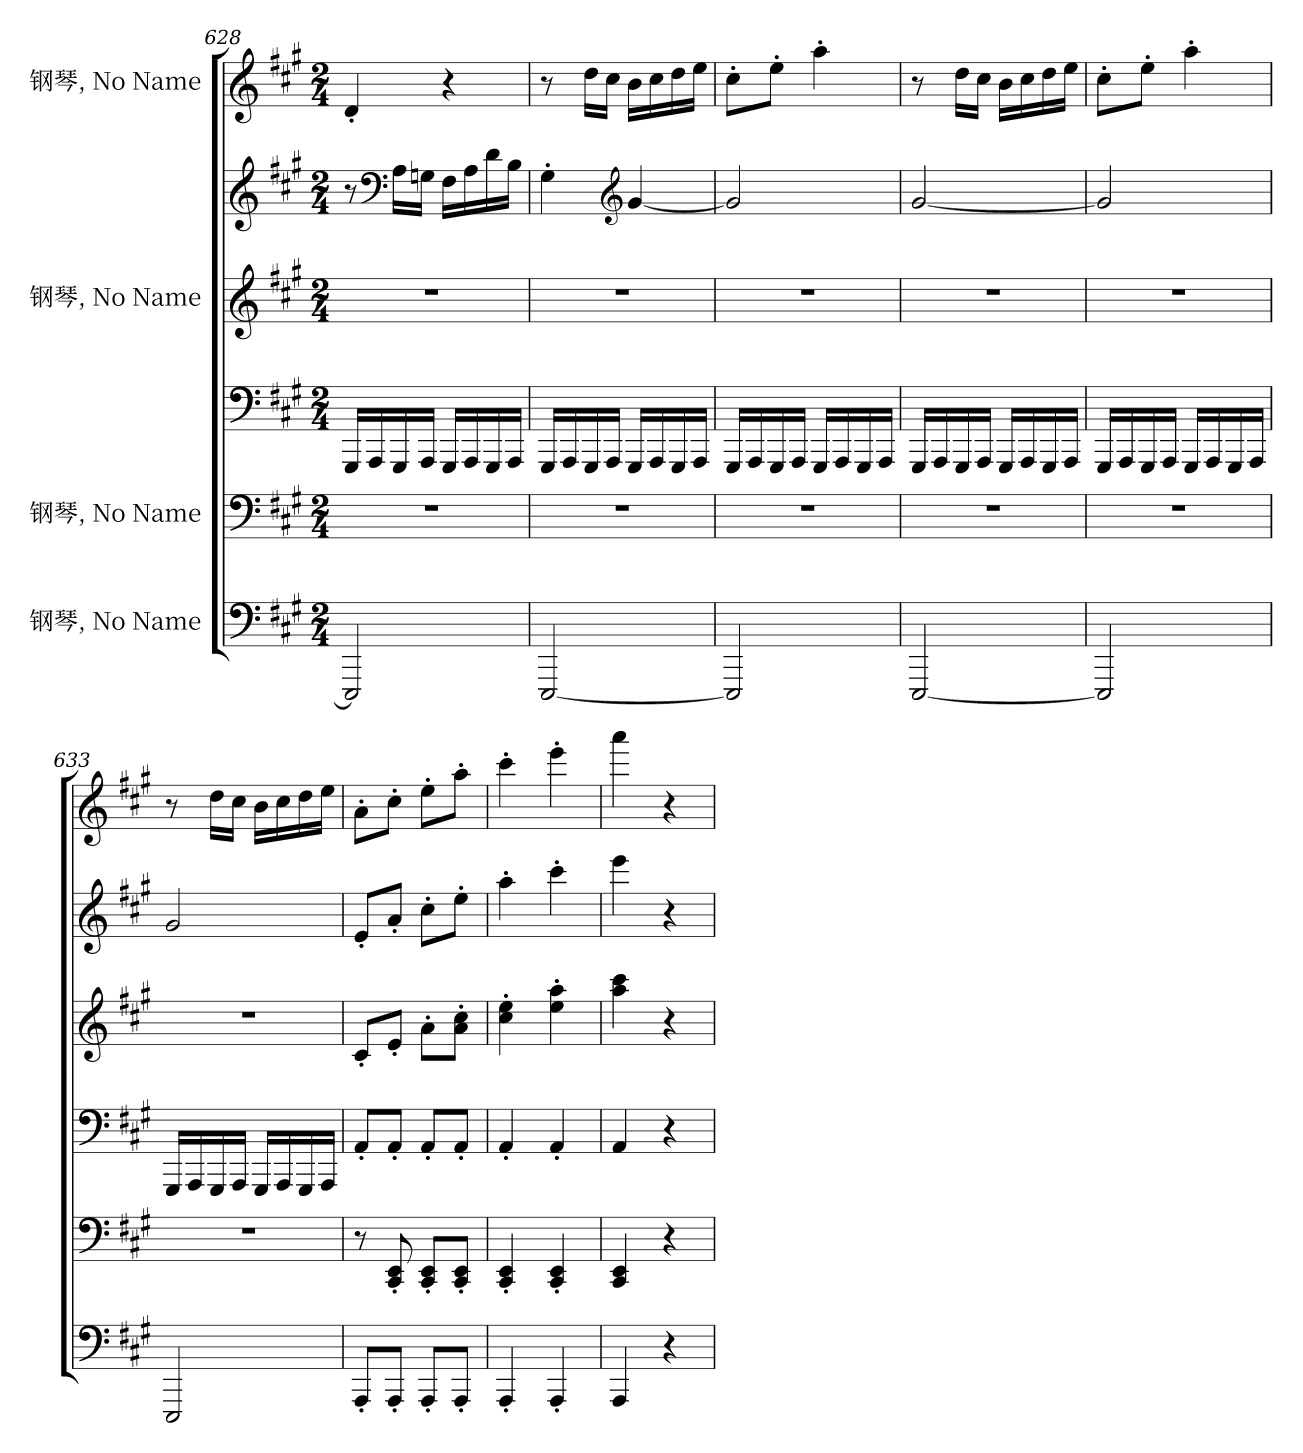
**kern	**kern	**kern	**kern	**kern	**kern
*part4	*part3	*part3	*part2	*part2	*part1
*staff6	*staff5	*staff4	*staff3	*staff2	*staff1
*I"钢琴, No Name	*I"钢琴, No Name	*	*I"钢琴, No Name	*	*I"钢琴, No Name
!!LO:PB:g=z
*clefF4	*clefF4	*clefF4	*clefG2	*clefG2	*clefG2
*k[f#c#g#]	*k[f#c#g#]	*k[f#c#g#]	*k[f#c#g#]	*k[f#c#g#]	*k[f#c#g#]
*M2/4	*M2/4	*M2/4	*M2/4	*M2/4	*M2/4
=628	=628	=628	=628	=628	=628
2EEE/]	2r	16GGG#/LL	2r	8r	4d'/
.	.	16AAA/	.	.	.
*	*	*	*	*clefF4	*
.	.	16GGG#/	.	16A\LL	.
.	.	16AAA/JJ	.	16Gn\JJ	.
.	.	16GGG#/LL	.	16F#\LL	4r
.	.	16AAA/	.	16A\	.
.	.	16GGG#/	.	16d\	.
.	.	16AAA/JJ	.	16B\JJ	.
=629	=629	=629	=629	=629	=629
[2EEE/	2r	16GGG#/LL	2r	4G#'\	8r
.	.	16AAA/	.	.	.
.	.	16GGG#/	.	.	16dd\LL
.	.	16AAA/JJ	.	.	16cc#\JJ
*	*	*	*	*clefG2	*
.	.	16GGG#/LL	.	[4g#/	16b\LL
.	.	16AAA/	.	.	16cc#\
.	.	16GGG#/	.	.	16dd\
.	.	16AAA/JJ	.	.	16ee\JJ
=630	=630	=630	=630	=630	=630
2EEE/]	2r	16GGG#/LL	2r	2g#/]	8cc#'\L
.	.	16AAA/	.	.	.
.	.	16GGG#/	.	.	8ee'\J
.	.	16AAA/JJ	.	.	.
.	.	16GGG#/LL	.	.	4aa'\
.	.	16AAA/	.	.	.
.	.	16GGG#/	.	.	.
.	.	16AAA/JJ	.	.	.
!!LO:LB:g=z
=631	=631	=631	=631	=631	=631
[2EEE/	2r	16GGG#/LL	2r	[2g#/	8r
.	.	16AAA/	.	.	.
.	.	16GGG#/	.	.	16dd\LL
.	.	16AAA/JJ	.	.	16cc#\JJ
.	.	16GGG#/LL	.	.	16b\LL
.	.	16AAA/	.	.	16cc#\
.	.	16GGG#/	.	.	16dd\
*	*	*	*	*	*MM107
.	.	16AAA/JJ	.	.	16ee\JJ
=632	=632	=632	=632	=632	=632
2EEE/]	2r	16GGG#/LL	2r	2g#/]	8cc#'\L
.	.	16AAA/	.	.	.
.	.	16GGG#/	.	.	8ee'\J
.	.	16AAA/JJ	.	.	.
.	.	16GGG#/LL	.	.	4aa'\
.	.	16AAA/	.	.	.
.	.	16GGG#/	.	.	.
.	.	16AAA/JJ	.	.	.
=633	=633	=633	=633	=633	=633
2EEE/	2r	16GGG#/LL	2r	2g#/	8r
.	.	16AAA/	.	.	.
.	.	16GGG#/	.	.	16dd\LL
.	.	16AAA/JJ	.	.	16cc#\JJ
.	.	16GGG#/LL	.	.	16b\LL
*	*	*	*	*	*MM76
.	.	16AAA/	.	.	16cc#\
.	.	16GGG#/	.	.	16dd\
*	*	*	*	*	*MM27
.	.	16AAA/JJ	.	.	16ee\JJ
=634	=634	=634	=634	=634	=634
*	*	*	*	*	*MM123
8AAA'/L	8r	8AA'/L	8c#'/L	8e'/L	8a'\L
8AAA'/J	8CC#/' 8EE/'	8AA'/J	8e'/J	8a'/J	8cc#'\J
8AAA'/L	8CC#/' 8EE/'L	8AA'/L	8a'\L	8cc#'\L	8ee'\L
8AAA'/J	8CC#/' 8EE/'J	8AA'/J	8a\' 8cc#\'J	8ee'\J	8aa'\J
=635	=635	=635	=635	=635	=635
*	*	*	*	*	*MM111
4AAA'/	4CC#/' 4EE/'	4AA'/	4cc#\' 4ee\'	4aa'\	4ccc#'\
*	*	*	*	*	*MM98
4AAA'/	4CC#/' 4EE/'	4AA'/	4ee\' 4aa\'	4ccc#'\	4eee'\
=636	=636	=636	=636	=636	=636
*	*	*	*	*	*MM185
4AAA/	4CC#/ 4EE/	4AA/	4aa\ 4ccc#\	4eee\	4aaa\
4r	4r	4r	4r	4r	4r
=	=	=	=	=	=
*-	*-	*-	*-	*-	*-
